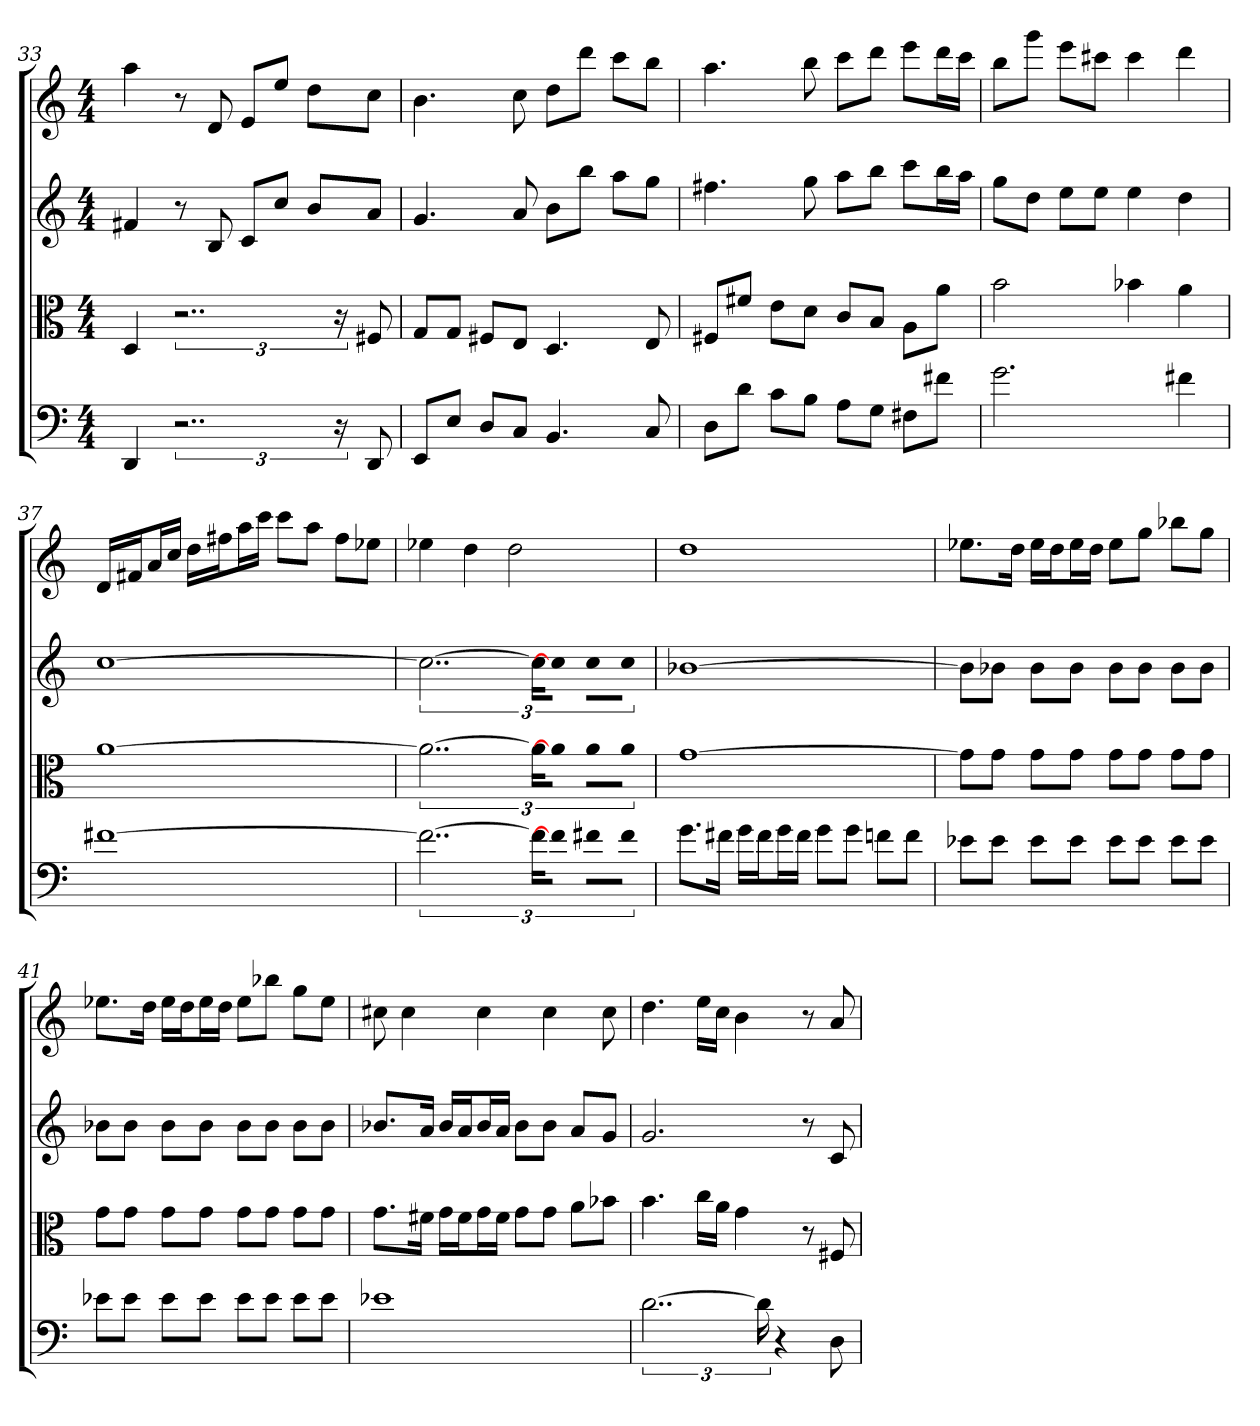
**kern	**kern	**kern	**kern
*part4	*part3	*part2	*part1
*staff4	*staff3	*staff2	*staff1
*clefF4	*clefC3	*	*
*k[]	*k[]	*k[]	*k[]
*C:	*C:	*C:	*C:
*M4/4	*M4/4	*M4/4	*M4/4
=33	=33	=33	=33
4DD	4D	4f#X	4aa
3..r	3..r	8r	8r
.	.	8B	8d
.	.	8cL	8eL
.	.	8ccJ	8eeJ
.	.	8bL	8ddL
24r	24r	.	.
8DD	8F#X	8aJ	8ccJ
=34	=34	=34	=34
8EE/L	8G/L	4.g	4.b
8E/J	8G/J	.	.
8D/L	8F#X/L	.	.
8C/J	8E/J	8a	8cc
4.BB	4.D	8bL	8ddL
.	.	8bbJ	8dddJ
.	.	8aaL	8cccL
8C	8E	8ggJ	8bbJ
=35	=35	=35	=35
8D\L	8F#X/L	4.ff#X	4.aa
8d\J	8f#X/J	.	.
8c\L	8e\L	.	.
8B\J	8d\J	8gg	8bb
8A\L	8c/L	8aaL	8cccL
8G\J	8B/J	8bbJ	8dddJ
8F#X\L	8A\L	8cccL	8eeeL
8f#X\J	8a\J	16bbL	16dddL
.	.	16aaJJ	16cccJJ
=36	=36	=36	=36
2.g	2b	8ggL	8bbL
.	.	8ddJ	8gggJ
.	.	8eeL	8eeeL
.	.	8eeJ	8ccc#XJ
.	4b-X	4ee	4ccc#
4f#X	4a	4dd	4ddd
=37	=37	=37	=37
[1f#X	[1a	[1cc	16dLL
.	.	.	16f#XJ
.	.	.	16aL
.	.	.	16ccJJ
.	.	.	16ddLL
.	.	.	16ff#XJ
.	.	.	16aaL
.	.	.	16cccJJ
.	.	.	8cccL
.	.	.	8aaJ
.	.	.	8ff#L
.	.	.	8ee-XJ
=38	=38	=38	=38
3..f#_	3..a_	3..cc_	4ee-X
.	.	.	4dd
.	.	.	2dd
24f#\KL]	24a\KL]	24ccKL]	.
8f#\J]	8a\J]	8ccJ]	.
8f#X\L	8a\L	8ccL	.
8f#\J	8a\J	8ccJ	.
=39	=39	=39	=39
8.g\L	[1g	[1b-X	1dd
16f#X\Jk	.	.	.
16g\LL	.	.	.
16f#\J	.	.	.
16g\L	.	.	.
16f#\JJ	.	.	.
8g\L	.	.	.
8g\J	.	.	.
8fn\L	.	.	.
8f\J	.	.	.
=40	=40	=40	=40
8e-X\L	8g\L]	8b-L]	8.ee-XL
8e-\J	8g\J	8b-XJ	.
.	.	.	16ddJk
8e-\L	8g\L	8b-L	16ee-LL
.	.	.	16ddJ
8e-\J	8g\J	8b-J	16ee-L
.	.	.	16ddJJ
8e-\L	8g\L	8b-L	8ee-L
8e-\J	8g\J	8b-J	8ggJ
8e-\L	8g\L	8b-L	8bb-XL
8e-\J	8g\J	8b-J	8ggJ
=41	=41	=41	=41
8e-X\L	8g\L	8b-XL	8.ee-XL
8e-\J	8g\J	8b-J	.
.	.	.	16ddJk
8e-\L	8g\L	8b-L	16ee-LL
.	.	.	16ddJ
8e-\J	8g\J	8b-J	16ee-L
.	.	.	16ddJJ
8e-\L	8g\L	8b-L	8ee-L
8e-\J	8g\J	8b-J	8bb-XJ
8e-\L	8g\L	8b-L	8ggL
8e-\J	8g\J	8b-J	8ee-J
=42	=42	=42	=42
1e-X	8.g\L	8.b-XL	8cc#X
.	.	.	4cc#
.	16f#X\Jk	16aJk	.
.	16g\LL	16b-LL	.
.	16f#\J	16aJ	.
.	16g\L	16b-L	4cc#
.	16f#\JJ	16aJJ	.
.	8g\L	8b-L	.
.	8g\J	8b-J	4cc#
.	8a\L	8aL	.
.	8b-X\J	8gJ	8cc#
=43	=43	=43	=43
[3..d	4.b	2.g	4.dd
.	16cc\LL	.	16eeLL
.	16a\JJ	.	16ccJJ
.	4g	.	4b
24d]	.	.	.
4r	.	.	.
.	8r	8r	8r
8D	8F#X	8c	8a
=	=	=	=
*-	*-	*-	*-
